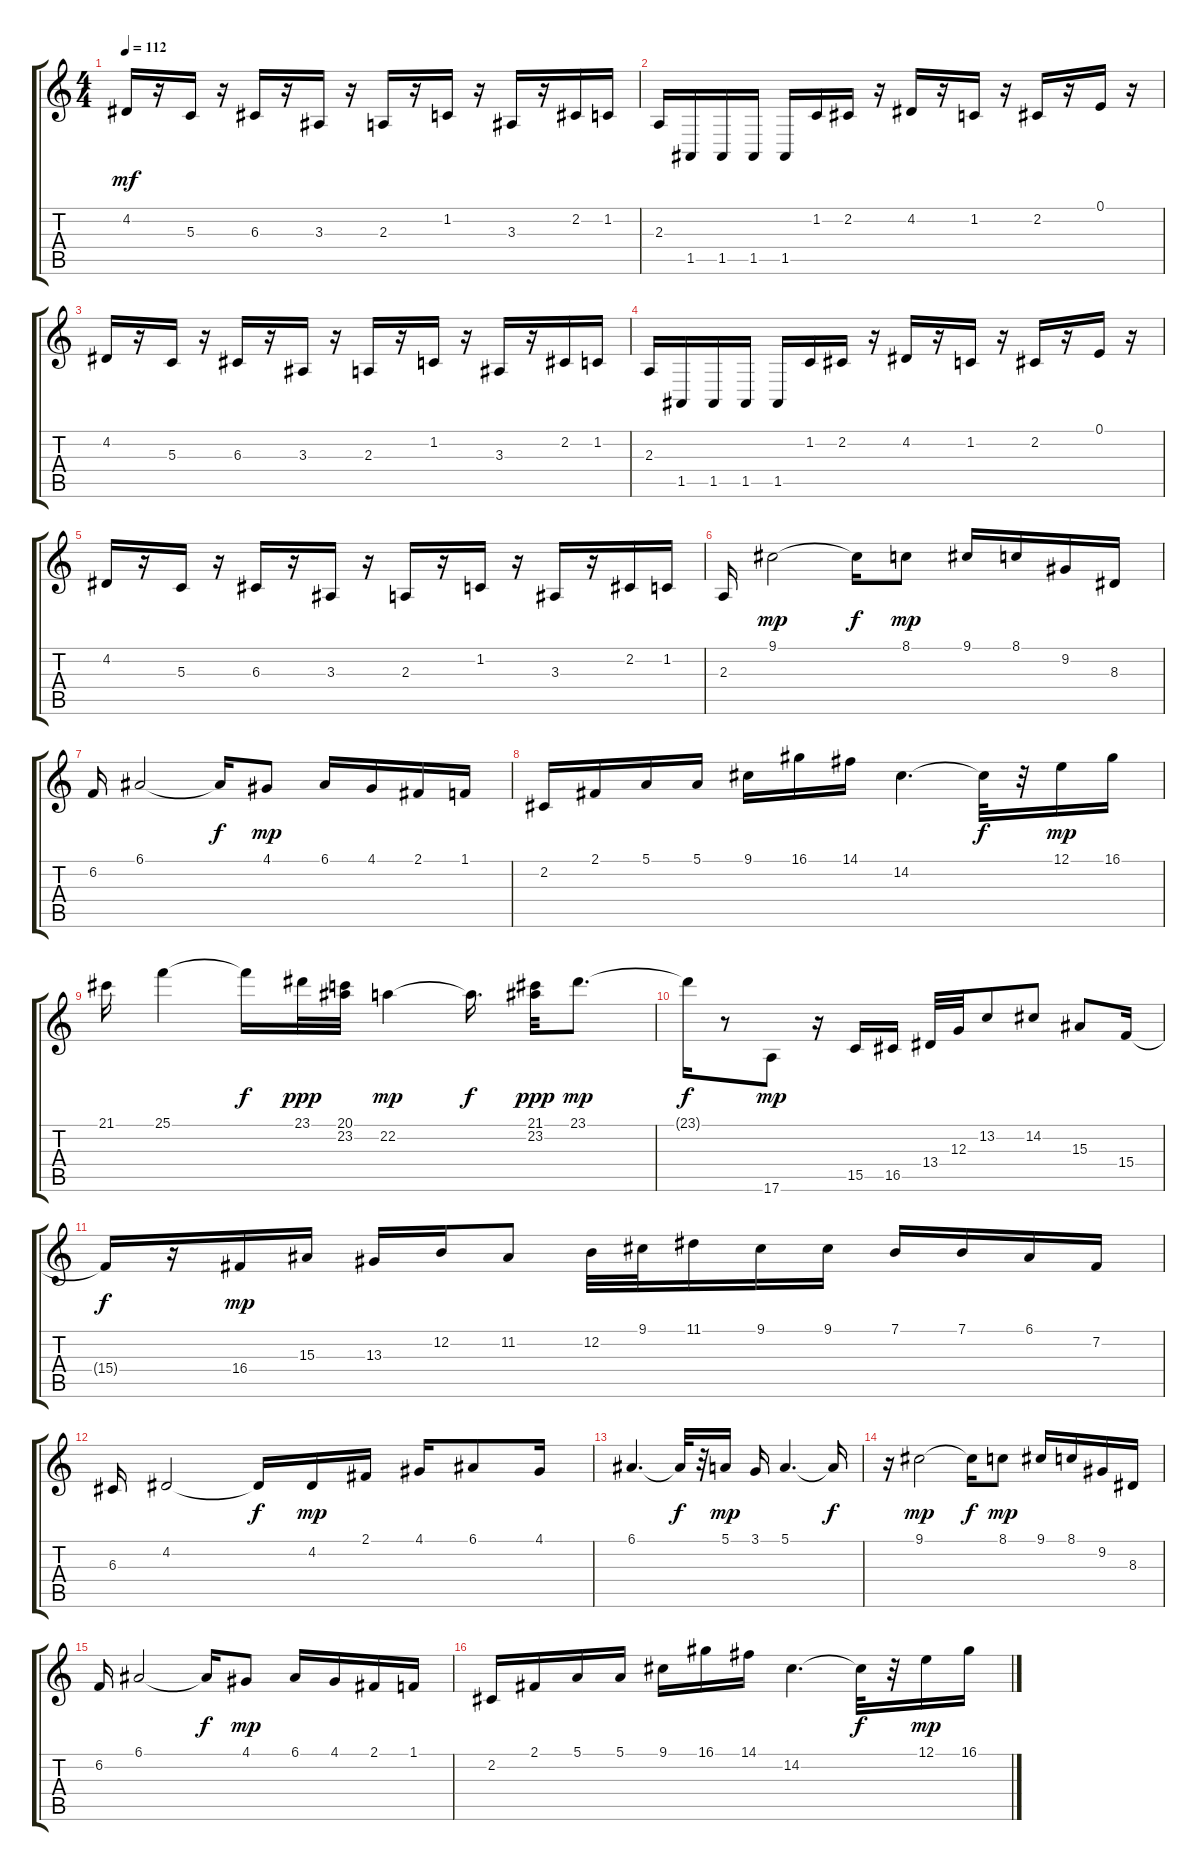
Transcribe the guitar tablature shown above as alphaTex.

\track "" {instrument stringensemble1}
\staff {score tabs}
\tuning (E4 B3 G3 D3 A2 E2) {hide}
\ts (4 4)
\tempo 112
\clef g2
\ks c
4.2.16{dy mf} r.16 5.3.16 r.16 6.3.16 r.16 3.3.16 r.16 2.3.16 r.16 1.2.16 r.16 3.3.16 r.16 2.2.16 1.2.16 |
2.3.16 1.5.16 1.5.16 1.5.16 1.5.16 1.2.16 2.2.16 r.16 4.2.16 r.16 1.2.16 r.16 2.2.16 r.16 0.1.16 r.16 |
4.2.16 r.16 5.3.16 r.16 6.3.16 r.16 3.3.16 r.16 2.3.16 r.16 1.2.16 r.16 3.3.16 r.16 2.2.16 1.2.16 |
2.3.16 1.5.16 1.5.16 1.5.16 1.5.16 1.2.16 2.2.16 r.16 4.2.16 r.16 1.2.16 r.16 2.2.16 r.16 0.1.16 r.16 |
4.2.16 r.16 5.3.16 r.16 6.3.16 r.16 3.3.16 r.16 2.3.16 r.16 1.2.16 r.16 3.3.16 r.16 2.2.16 1.2.16 |
2.3.16 9.1.2{dy mp instrument trumpet} 9.1{t}.16{dy f} 8.1.8{dy mp} 9.1.16 8.1.16 9.2.16 8.3.16 |
6.2.16 6.1.2 6.1{t}.16{dy f} 4.1.8{dy mp} 6.1.16 4.1.16 2.1.16 1.1.16 |
2.2.16 2.1.16 5.1.16 5.1.16 9.1.16 16.1.16 14.1.16 14.2.4{d} 14.2{t}.32{dy f} r.32 12.1.16{dy mp} 16.1.16 |
21.1.16 25.1.4 25.1{t}.16{dy f} 23.1.32{dy ppp} (20.1 23.2).32 22.2.4{dy mp} 22.2{t}.16{d dy f} (21.1 23.2).32{dy ppp} 23.1.8{d dy mp} |
23.1{t}.16{dy f} r.8 17.6.8{dy mp} r.16 15.5.16 16.5.16 13.4.32 12.3.32 13.2.8 14.2.8 15.3.8 15.4.16 |
15.4{t}.16{dy f} r.16 16.4.16{dy mp} 15.3.16 13.3.16 12.2.16 11.2.8 12.2.32 9.1.32 11.1.16 9.1.16 9.1.16 7.1.16 7.1.16 6.1.16 7.2.16 |
6.3.16 4.2.2 4.2{t}.16{dy f} 4.2.16{dy mp} 2.1.16 4.1.16 6.1.8 4.1.16 |
6.1.4{d} 6.1{t}.32{dy f} r.32 5.1.16{dy mp} 3.1.16 5.1.4{d} 5.1{t}.16{dy f} |
r.16 9.1.2{dy mp instrument violin} 9.1{t}.16{dy f} 8.1.8{dy mp} 9.1.16 8.1.16 9.2.16 8.3.16 |
6.2.16 6.1.2 6.1{t}.16{dy f} 4.1.8{dy mp} 6.1.16 4.1.16 2.1.16 1.1.16 |
2.2.16 2.1.16 5.1.16 5.1.16 9.1.16 16.1.16 14.1.16 14.2.4{d} 14.2{t}.32{dy f} r.32 12.1.16{dy mp} 16.1.16
